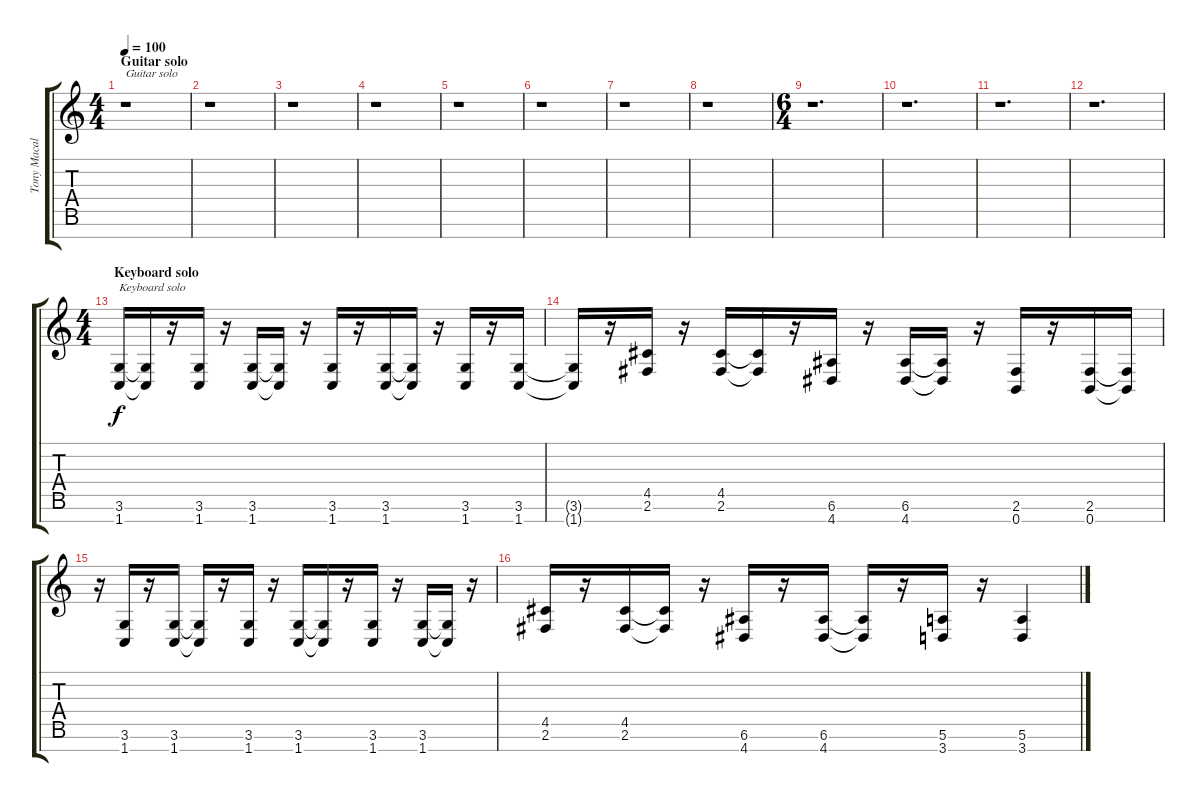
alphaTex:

\track ("Tony Macalpine" "Tony Macal") {instrument overdrivenguitar}
\staff {score tabs}
\tuning (E4 B3 G3 D3 A2 E2 B1) {hide}
\ts (4 4)
\section ("" "Guitar solo")
\tempo 100
\clef g2
\ks c
r.1{txt "Guitar solo" dy f} |
r.1 |
r.1 |
r.1 |
r.1 |
r.1 |
r.1 |
r.1 |
\ts (6 4)
r.1{d} |
r.1{d} |
r.1{d} |
r.1{d} |
\ts (4 4)
\section ("" "Keyboard solo")
(3.6 1.7).16{txt "Keyboard solo"} (3.6{t} 1.7{t}).16 r.16 (3.6 1.7).16 r.16 (3.6 1.7).16 (3.6{t} 1.7{t}).16 r.16 (3.6 1.7).16 r.16 (3.6 1.7).16 (3.6{t} 1.7{t}).16 r.16 (3.6 1.7).16 r.16 (3.6 1.7).16 |
(3.6{t} 1.7{t}).16 r.16 (4.5 2.6).16 r.16 (4.5 2.6).16 (4.5{t} 2.6{t}).16 r.16 (6.6 4.7).16 r.16 (6.6 4.7).16 (6.6{t} 4.7{t}).16 r.16 (2.6 0.7).16 r.16 (2.6 0.7).16 (2.6{t} 0.7{t}).16 |
r.16 (3.6 1.7).16 r.16 (3.6 1.7).16 (3.6{t} 1.7{t}).16 r.16 (3.6 1.7).16 r.16 (3.6 1.7).16 (3.6{t} 1.7{t}).16 r.16 (3.6 1.7).16 r.16 (3.6 1.7).16 (3.6{t} 1.7{t}).16 r.16 |
(4.5 2.6).16 r.16 (4.5 2.6).16 (4.5{t} 2.6{t}).16 r.16 (6.6 4.7).16 r.16 (6.6 4.7).16 (6.6{t} 4.7{t}).16 r.16 (5.6 3.7).16 r.16 (5.6 3.7).4
